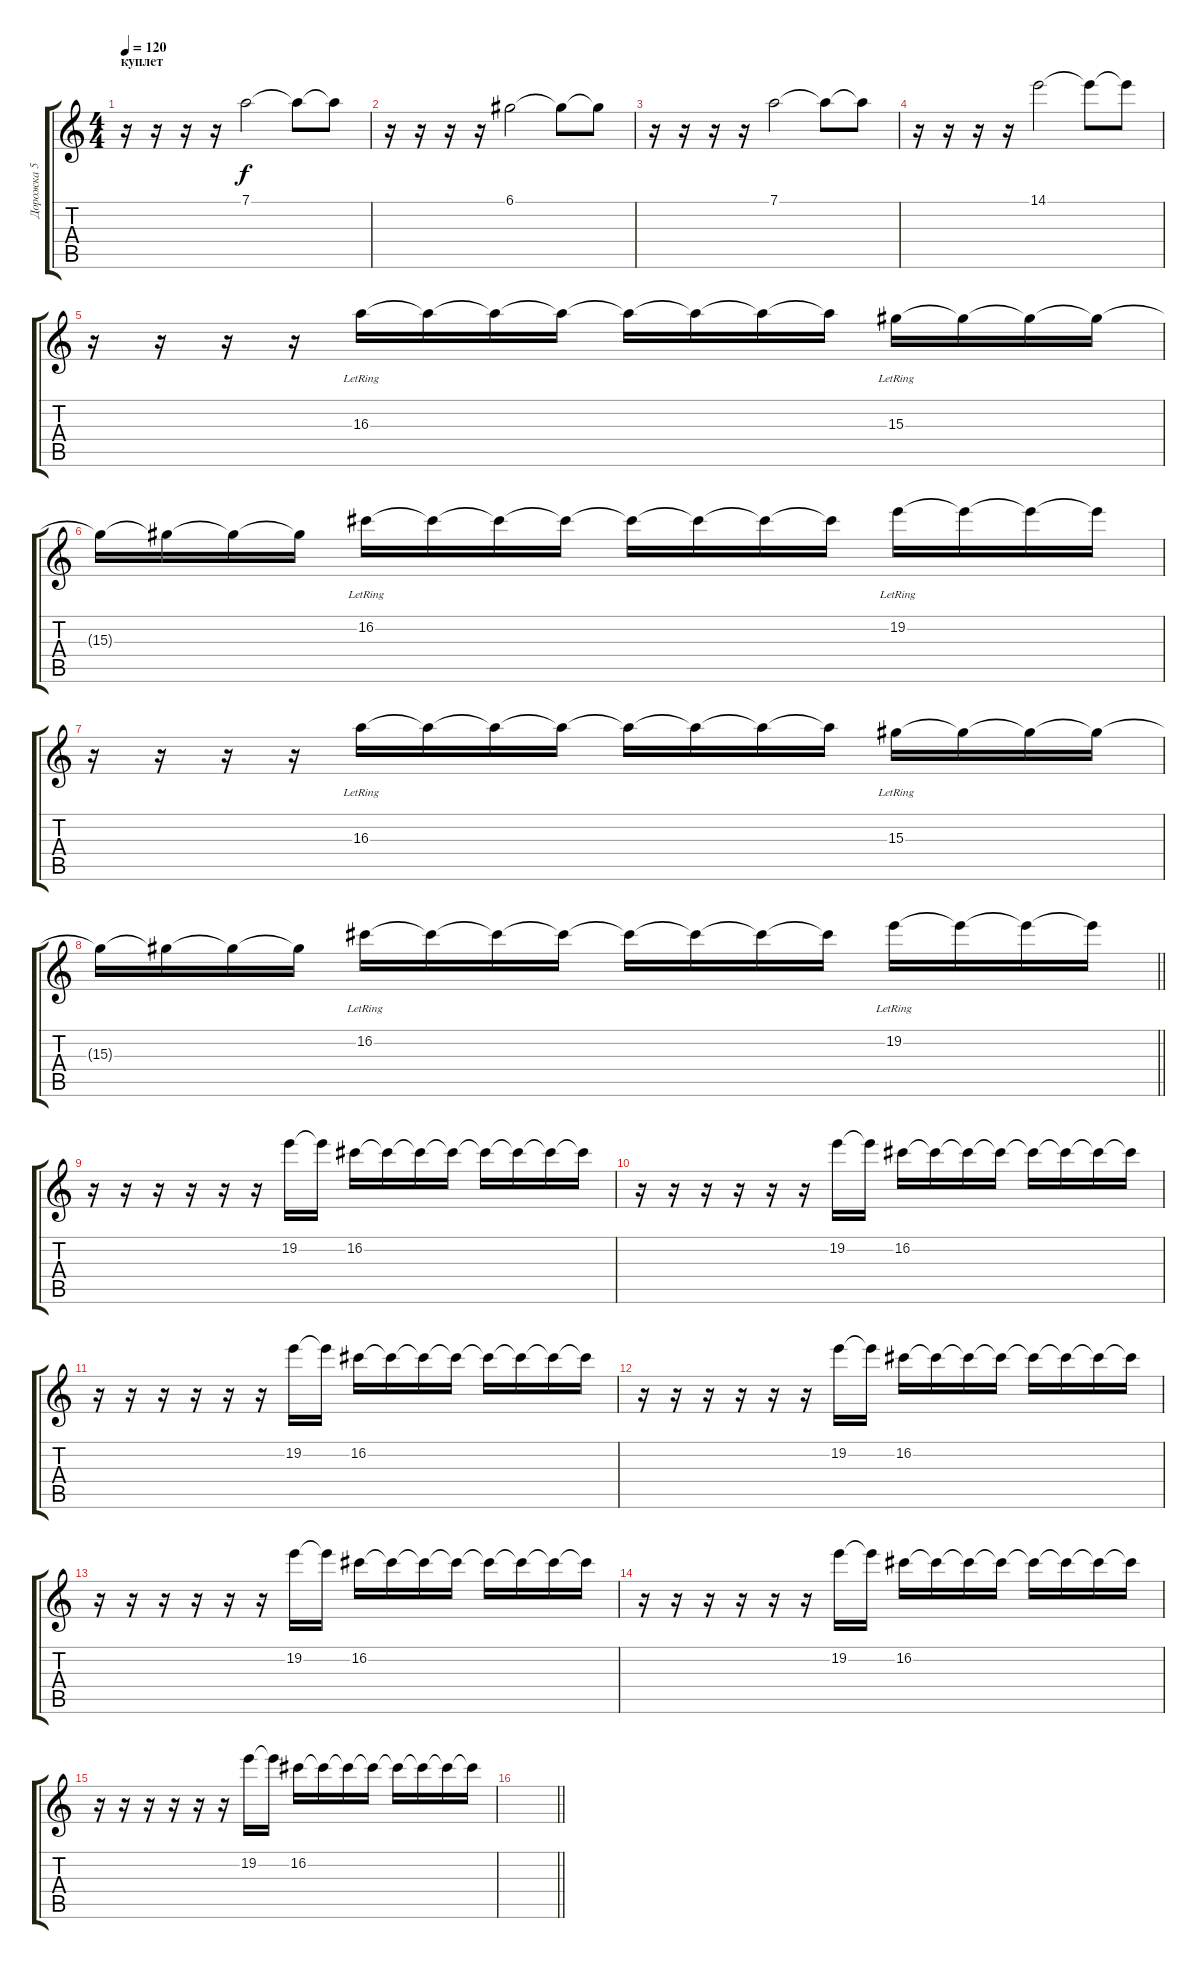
\track ("Дорожка 5" "Дорожка 5") {instrument electricguitarclean}
\staff {score tabs}
\tuning (D4 A3 F3 C3 G2 C2) {hide}
\ts (4 4)
\section ("" "куплет")
\tempo 120
\clef g2
\ks c
r.16{dy f} r.16 r.16 r.16 7.1.2 7.1{t}.8 7.1{t}.8 |
r.16 r.16 r.16 r.16 6.1.2 6.1{t}.8 6.1{t}.8 |
r.16 r.16 r.16 r.16 7.1.2 7.1{t}.8 7.1{t}.8 |
r.16 r.16 r.16 r.16 14.1.2 14.1{t}.8 14.1{t}.8 |
r.16 r.16 r.16 r.16 16.3{lr}.16 16.3{t}.16 16.3{t}.16 16.3{t}.16 16.3{t}.16 16.3{t}.16 16.3{t}.16 16.3{t}.16 15.3{lr}.16 15.3{t}.16 15.3{t}.16 15.3{t}.16 |
15.3{t}.16 15.3{t}.16 15.3{t}.16 15.3{t}.16 16.2{lr}.16 16.2{t}.16 16.2{t}.16 16.2{t}.16 16.2{t}.16 16.2{t}.16 16.2{t}.16 16.2{t}.16 19.2{lr}.16 19.2{t}.16 19.2{t}.16 19.2{t}.16 |
r.16 r.16 r.16 r.16 16.3{lr}.16 16.3{t}.16 16.3{t}.16 16.3{t}.16 16.3{t}.16 16.3{t}.16 16.3{t}.16 16.3{t}.16 15.3{lr}.16 15.3{t}.16 15.3{t}.16 15.3{t}.16 |
\barLineRight lightlight
15.3{t}.16 15.3{t}.16 15.3{t}.16 15.3{t}.16 16.2{lr}.16 16.2{t}.16 16.2{t}.16 16.2{t}.16 16.2{t}.16 16.2{t}.16 16.2{t}.16 16.2{t}.16 19.2{lr}.16 19.2{t}.16 19.2{t}.16 19.2{t}.16 |
\section ("" "")
r.16 r.16 r.16 r.16 r.16 r.16 19.2.16 19.2{t}.16 16.2.16 16.2{t}.16 16.2{t}.16 16.2{t}.16 16.2{t}.16 16.2{t}.16 16.2{t}.16 16.2{t}.16 |
r.16 r.16 r.16 r.16 r.16 r.16 19.2.16 19.2{t}.16 16.2.16 16.2{t}.16 16.2{t}.16 16.2{t}.16 16.2{t}.16 16.2{t}.16 16.2{t}.16 16.2{t}.16 |
r.16 r.16 r.16 r.16 r.16 r.16 19.2.16 19.2{t}.16 16.2.16 16.2{t}.16 16.2{t}.16 16.2{t}.16 16.2{t}.16 16.2{t}.16 16.2{t}.16 16.2{t}.16 |
r.16 r.16 r.16 r.16 r.16 r.16 19.2.16 19.2{t}.16 16.2.16 16.2{t}.16 16.2{t}.16 16.2{t}.16 16.2{t}.16 16.2{t}.16 16.2{t}.16 16.2{t}.16 |
r.16 r.16 r.16 r.16 r.16 r.16 19.2.16 19.2{t}.16 16.2.16 16.2{t}.16 16.2{t}.16 16.2{t}.16 16.2{t}.16 16.2{t}.16 16.2{t}.16 16.2{t}.16 |
r.16 r.16 r.16 r.16 r.16 r.16 19.2.16 19.2{t}.16 16.2.16 16.2{t}.16 16.2{t}.16 16.2{t}.16 16.2{t}.16 16.2{t}.16 16.2{t}.16 16.2{t}.16 |
r.16 r.16 r.16 r.16 r.16 r.16 19.2.16 19.2{t}.16 16.2.16 16.2{t}.16 16.2{t}.16 16.2{t}.16 16.2{t}.16 16.2{t}.16 16.2{t}.16 16.2{t}.16 |
\barLineRight lightlight
